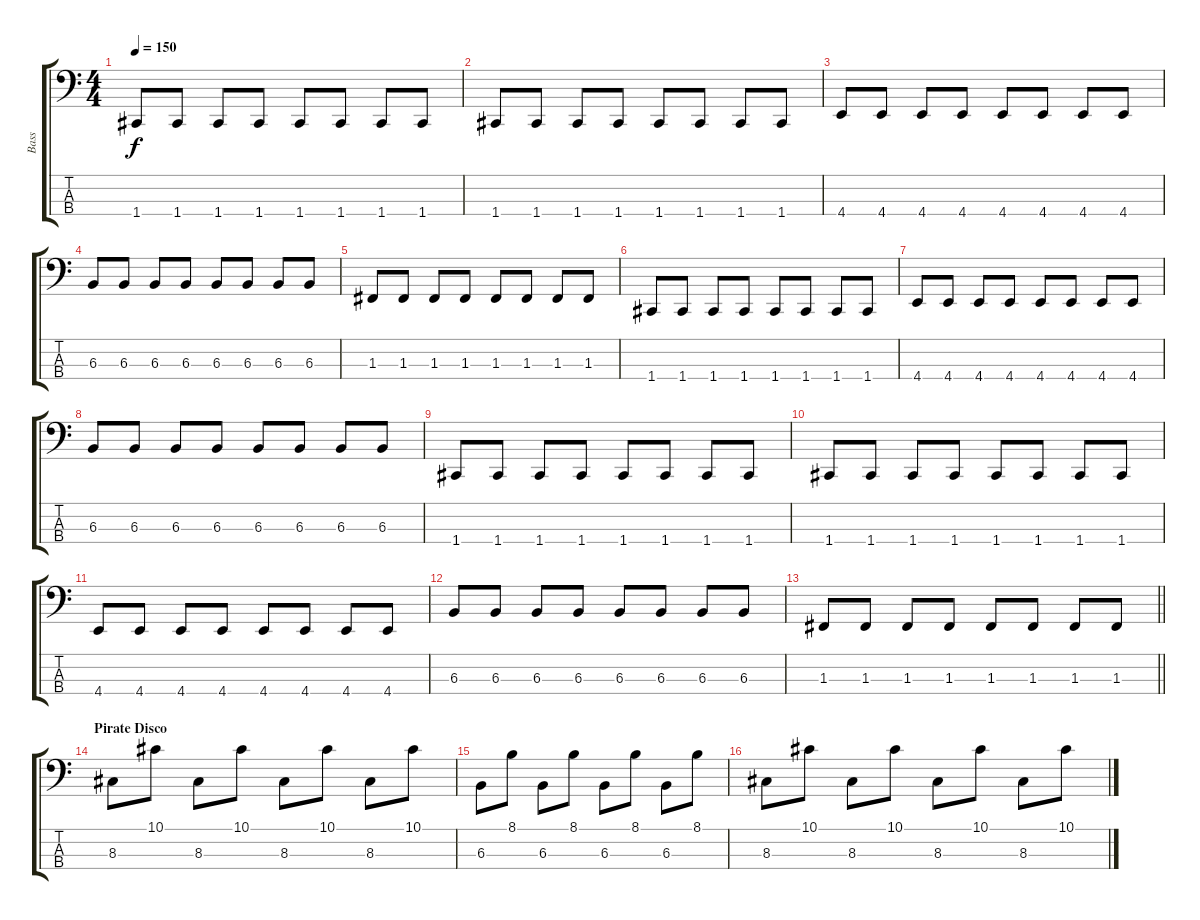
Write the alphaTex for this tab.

\track ("Bass" "Bass") {instrument electricbasspick}
\staff {score tabs}
\tuning (Eb2 Bb1 F1 C1) {hide}
\ts (4 4)
\tempo 150
\clef f4
\ks c
1.4.8{dy f} 1.4.8 1.4.8 1.4.8 1.4.8 1.4.8 1.4.8 1.4.8 |
1.4.8 1.4.8 1.4.8 1.4.8 1.4.8 1.4.8 1.4.8 1.4.8 |
4.4.8 4.4.8 4.4.8 4.4.8 4.4.8 4.4.8 4.4.8 4.4.8 |
6.3.8 6.3.8 6.3.8 6.3.8 6.3.8 6.3.8 6.3.8 6.3.8 |
1.3.8 1.3.8 1.3.8 1.3.8 1.3.8 1.3.8 1.3.8 1.3.8 |
1.4.8 1.4.8 1.4.8 1.4.8 1.4.8 1.4.8 1.4.8 1.4.8 |
4.4.8 4.4.8 4.4.8 4.4.8 4.4.8 4.4.8 4.4.8 4.4.8 |
6.3.8 6.3.8 6.3.8 6.3.8 6.3.8 6.3.8 6.3.8 6.3.8 |
1.4.8 1.4.8 1.4.8 1.4.8 1.4.8 1.4.8 1.4.8 1.4.8 |
1.4.8 1.4.8 1.4.8 1.4.8 1.4.8 1.4.8 1.4.8 1.4.8 |
4.4.8 4.4.8 4.4.8 4.4.8 4.4.8 4.4.8 4.4.8 4.4.8 |
6.3.8 6.3.8 6.3.8 6.3.8 6.3.8 6.3.8 6.3.8 6.3.8 |
\barLineRight lightlight
1.3.8 1.3.8 1.3.8 1.3.8 1.3.8 1.3.8 1.3.8 1.3.8 |
\section ("" "Pirate Disco")
8.3.8 10.1.8 8.3.8 10.1.8 8.3.8 10.1.8 8.3.8 10.1.8 |
6.3.8 8.1.8 6.3.8 8.1.8 6.3.8 8.1.8 6.3.8 8.1.8 |
8.3.8 10.1.8 8.3.8 10.1.8 8.3.8 10.1.8 8.3.8 10.1.8
